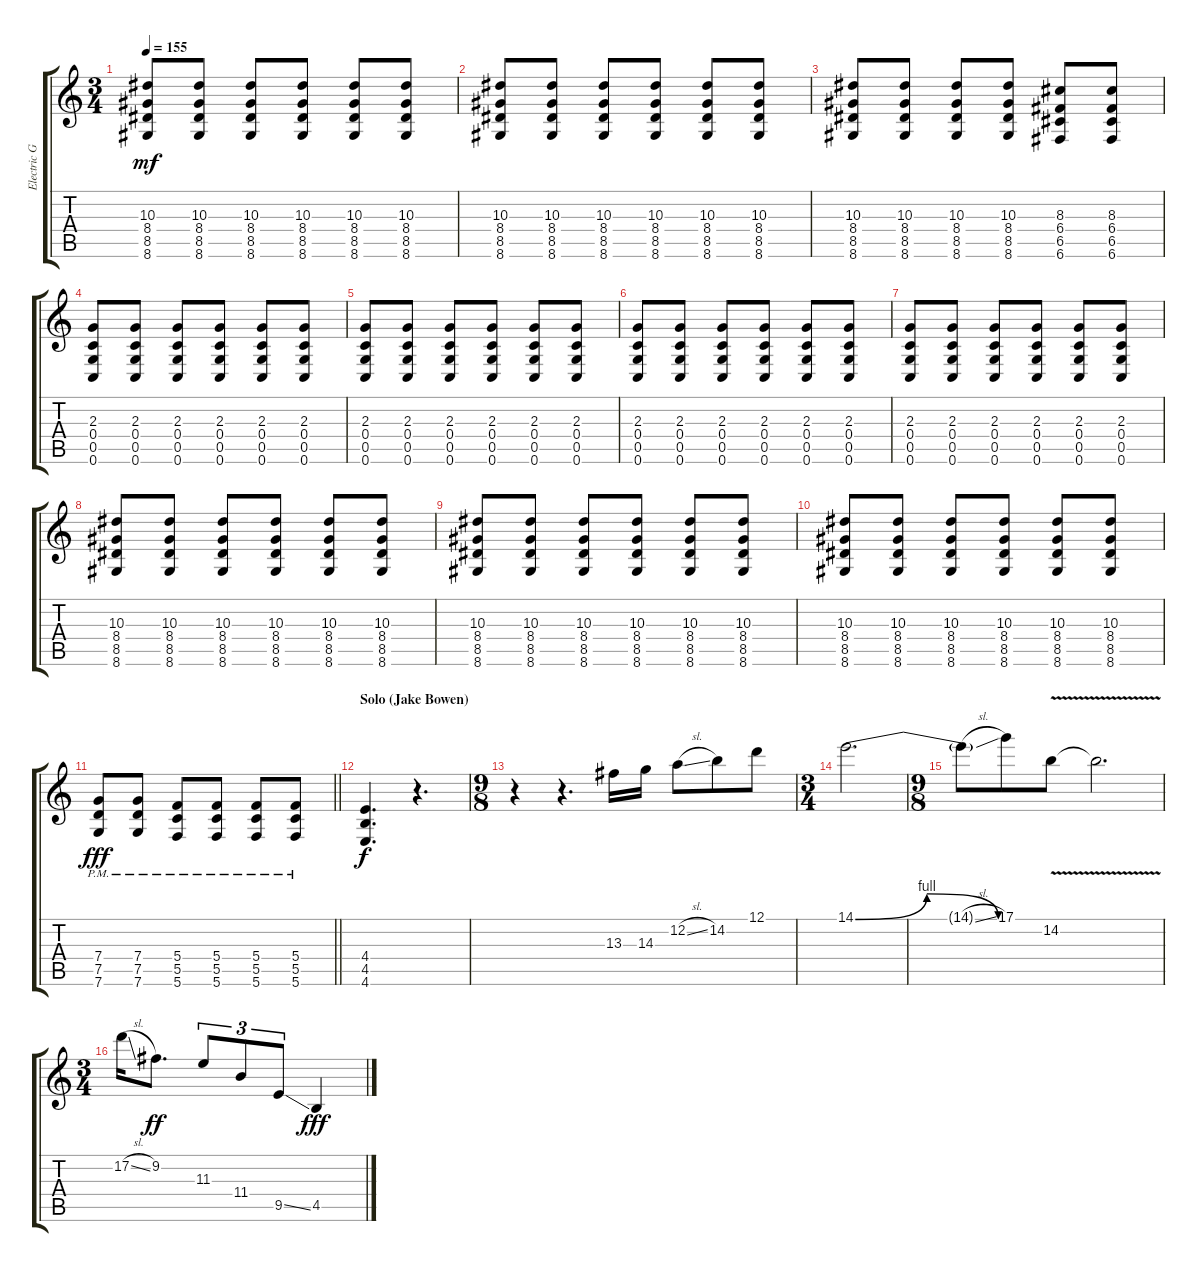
\track ("Electric Guitar 3" "Electric G") {instrument distortionguitar}
\staff {score tabs}
\tuning (D4 A3 F3 C3 G2 C2) {hide}
\ts (3 4)
\tempo 155
\clef g2
\ks c
(10.3 8.4 8.5 8.6).8{dy mf} (10.3 8.4 8.5 8.6).8 (10.3 8.4 8.5 8.6).8 (10.3 8.4 8.5 8.6).8 (10.3 8.4 8.5 8.6).8 (10.3 8.4 8.5 8.6).8 |
(10.3 8.4 8.5 8.6).8 (10.3 8.4 8.5 8.6).8 (10.3 8.4 8.5 8.6).8 (10.3 8.4 8.5 8.6).8 (10.3 8.4 8.5 8.6).8 (10.3 8.4 8.5 8.6).8 |
(10.3 8.4 8.5 8.6).8 (10.3 8.4 8.5 8.6).8 (10.3 8.4 8.5 8.6).8 (10.3 8.4 8.5 8.6).8 (8.3 6.4 6.5 6.6).8 (8.3 6.4 6.5 6.6).8 |
(2.3 0.4 0.5 0.6).8 (2.3 0.4 0.5 0.6).8 (2.3 0.4 0.5 0.6).8 (2.3 0.4 0.5 0.6).8 (2.3 0.4 0.5 0.6).8 (2.3 0.4 0.5 0.6).8 |
(2.3 0.4 0.5 0.6).8 (2.3 0.4 0.5 0.6).8 (2.3 0.4 0.5 0.6).8 (2.3 0.4 0.5 0.6).8 (2.3 0.4 0.5 0.6).8 (2.3 0.4 0.5 0.6).8 |
(2.3 0.4 0.5 0.6).8 (2.3 0.4 0.5 0.6).8 (2.3 0.4 0.5 0.6).8 (2.3 0.4 0.5 0.6).8 (2.3 0.4 0.5 0.6).8 (2.3 0.4 0.5 0.6).8 |
(2.3 0.4 0.5 0.6).8 (2.3 0.4 0.5 0.6).8 (2.3 0.4 0.5 0.6).8 (2.3 0.4 0.5 0.6).8 (2.3 0.4 0.5 0.6).8 (2.3 0.4 0.5 0.6).8 |
(10.3 8.4 8.5 8.6).8 (10.3 8.4 8.5 8.6).8 (10.3 8.4 8.5 8.6).8 (10.3 8.4 8.5 8.6).8 (10.3 8.4 8.5 8.6).8 (10.3 8.4 8.5 8.6).8 |
(10.3 8.4 8.5 8.6).8 (10.3 8.4 8.5 8.6).8 (10.3 8.4 8.5 8.6).8 (10.3 8.4 8.5 8.6).8 (10.3 8.4 8.5 8.6).8 (10.3 8.4 8.5 8.6).8 |
(10.3 8.4 8.5 8.6).8 (10.3 8.4 8.5 8.6).8 (10.3 8.4 8.5 8.6).8 (10.3 8.4 8.5 8.6).8 (10.3 8.4 8.5 8.6).8 (10.3 8.4 8.5 8.6).8 |
\barLineRight lightlight
(7.4{pm} 7.5{pm} 7.6{pm}).8{dy fff} (7.4{pm} 7.5{pm} 7.6{pm}).8 (5.4{pm} 5.5{pm} 5.6{pm}).8 (5.4{pm} 5.5{pm} 5.6{pm}).8 (5.4{pm} 5.5{pm} 5.6{pm}).8 (5.4{pm} 5.5{pm} 5.6{pm}).8 |
\section ("" "Solo (Jake Bowen)")
(4.4 4.5 4.6).4{d dy f} r.4{d} |
\ts (9 8)
r.4 r.4{d} 13.3.16{volume 14} 14.3.16 12.2{sl}.8 14.2.8 12.1.8 |
\ts (3 4)
14.1{be (bendrelease 0 0 5 4 55 4 60 0)}.2{d} |
\ts (9 8)
14.1{sl t}.8 17.1.8 14.2{v}.8 14.2{t}.2{d} |
\ts (3 4)
17.2{sl}.16 9.2.8{d dy ff} 11.3.8{tu (3 2)} 11.4.8{tu (3 2)} 9.5{ss}.8{tu (3 2)} 4.5.4{dy fff}
